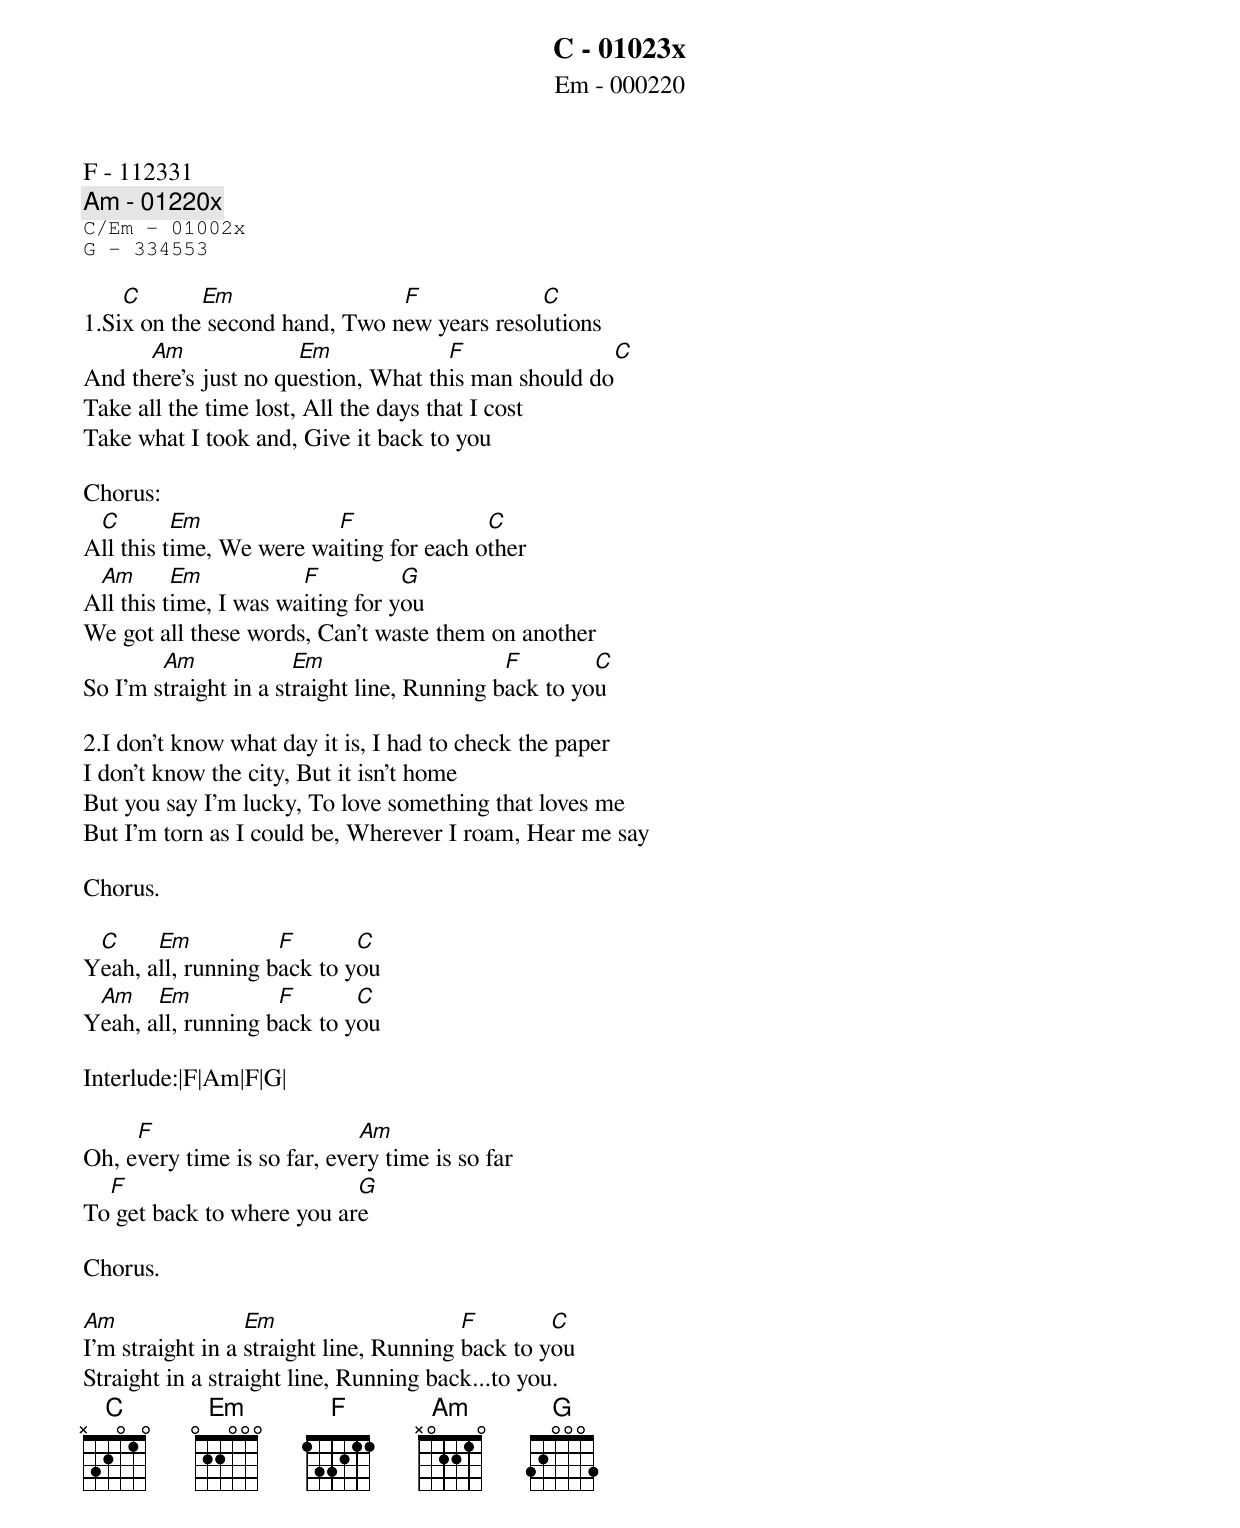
C - 01023x
Em - 000220
F - 112331
Am - 01220x
C/Em - 01002x
G - 334553

    C       Em                 F             C
1.Six on the second hand, Two new years resolutions
      Am              Em             F               C
And there's just no question, What this man should do
Take all the time lost, All the days that I cost
Take what I took and, Give it back to you

Chorus:
 C        Em             F               C
All this time, We were waiting for each other
 Am       Em           F          G
All this time, I was waiting for you
We got all these words, Can't waste them on another
        Am             Em                    F        C
So I'm straight in a straight line, Running back to you

2.I don't know what day it is, I had to check the paper
I don't know the city, But it isn't home
But you say I'm lucky, To love something that loves me
But I'm torn as I could be, Wherever I roam, Hear me say

Chorus.

 C     Em           F       C
Yeah, all, running back to you
 Am    Em           F       C
Yeah, all, running back to you

Interlude:|F|Am|F|G|

     F                       Am
Oh, every time is so far, every time is so far
  F                        G
To get back to where you are

Chorus.

Am                Em                     F        C
I'm straight in a straight line, Running back to you
Straight in a straight line, Running back...to you.
